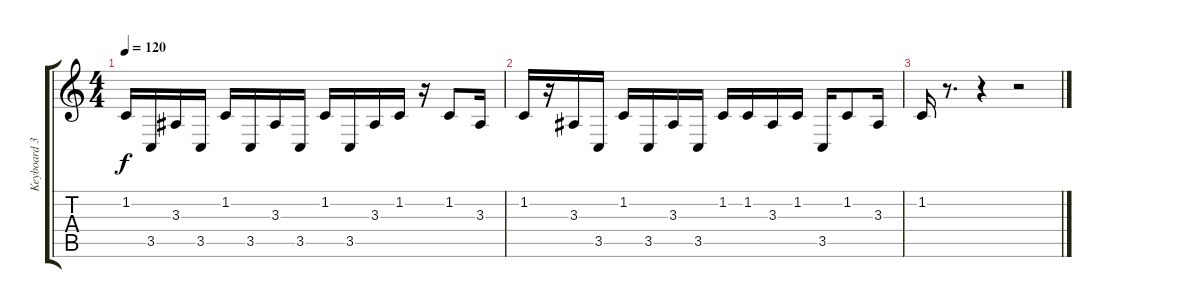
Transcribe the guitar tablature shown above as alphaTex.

\track ("Keyboard 3_3" "Keyboard 3") {instrument orchestrahit}
\staff {score tabs}
\tuning (E4 B3 G3 D3 A2 E2) {hide}
\ts (4 4)
\tempo 120
\clef g2
\ks c
1.2.16{dy f} 3.5.16 3.3.16 3.5.16 1.2.16 3.5.16 3.3.16 3.5.16 1.2.16 3.5.16 3.3.16 1.2.16 r.16 1.2.8 3.3.16 |
1.2.16 r.16 3.3.16 3.5.16 1.2.16 3.5.16 3.3.16 3.5.16 1.2.16 1.2.16 3.3.16 1.2.16 3.5.16 1.2.8 3.3.16 |
1.2.16 r.8{d} r.4 r.2
